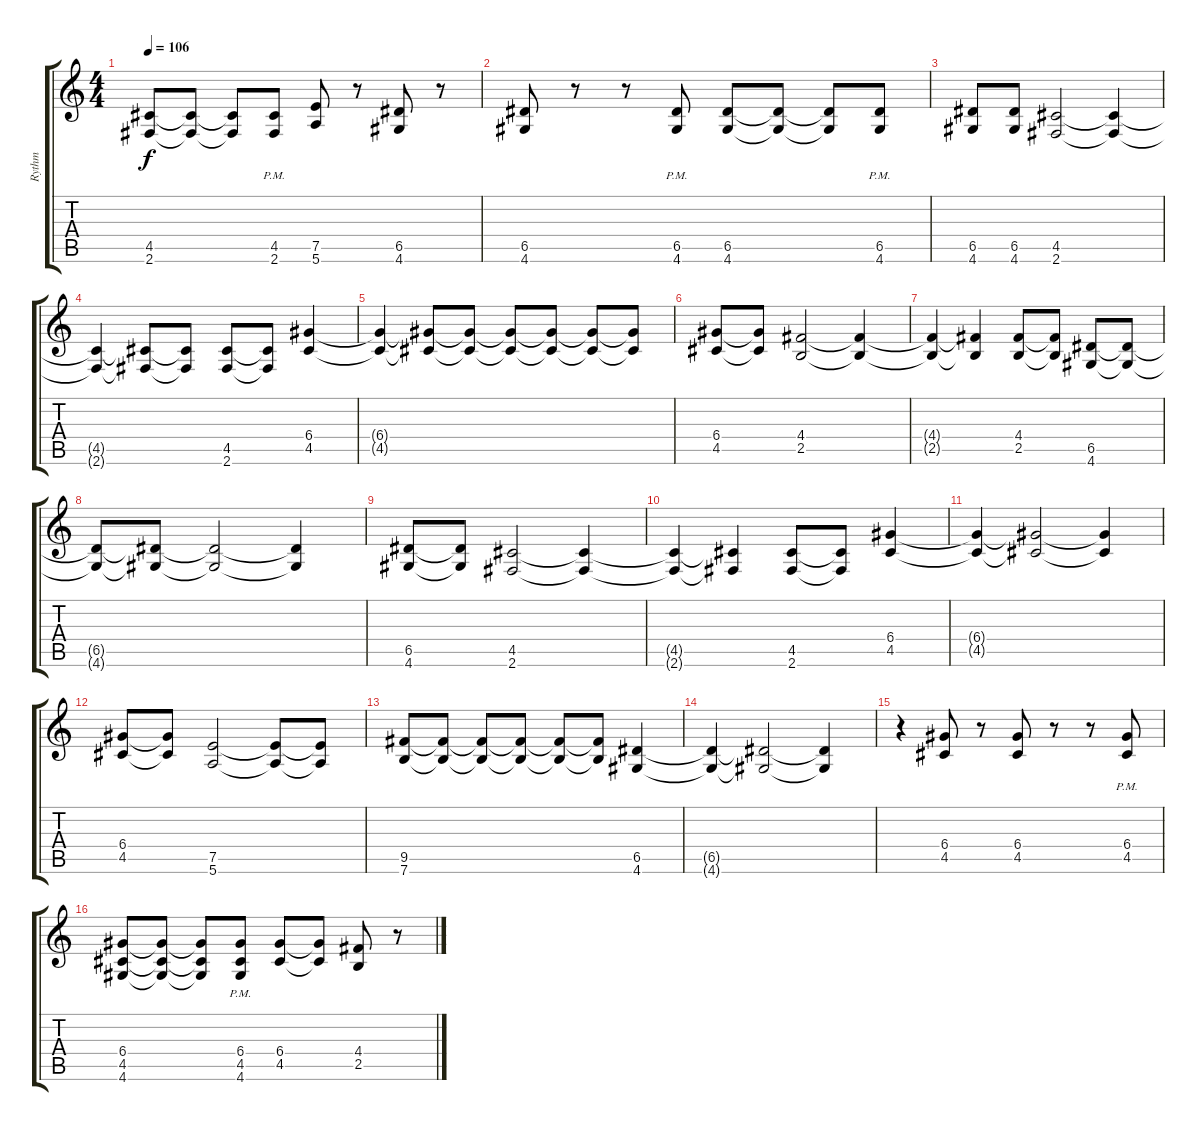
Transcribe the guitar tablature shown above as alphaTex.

\track ("Rythm" "Rythm") {instrument distortionguitar}
\staff {score tabs}
\tuning (E4 B3 G3 D3 A2 E2) {hide}
\ts (4 4)
\tempo 106
\clef g2
\ks c
(4.5 2.6).8{dy f} (4.5{t} 2.6{t}).8 (4.5{t} 2.6{t}).8 (4.5{pm} 2.6{pm}).8 (7.5 5.6).8 r.8 (6.5 4.6).8 r.8 |
(6.5 4.6).8 r.8 r.8 (6.5{pm} 4.6{pm}).8 (6.5 4.6).8 (6.5{t} 4.6{t}).8 (6.5{t} 4.6{t}).8 (6.5{pm} 4.6{pm}).8 |
(6.5 4.6).8 (6.5 4.6).8 (4.5 2.6).2 (4.5{t} 2.6{t}).4 |
(4.5{t} 2.6{t}).4 (4.5{t} 2.6{t}).8 (4.5{t} 2.6{t}).8 (4.5 2.6).8 (4.5{t} 2.6{t}).8 (6.4 4.5).4 |
(6.4{t} 4.5{t}).4 (6.4{t} 4.5{t}).8 (6.4{t} 4.5{t}).8 (6.4{t} 4.5{t}).8 (6.4{t} 4.5{t}).8 (6.4{t} 4.5{t}).8 (6.4{t} 4.5{t}).8 |
(6.4 4.5).8 (6.4{t} 4.5{t}).8 (4.4 2.5).2 (4.4{t} 2.5{t}).4 |
(4.4{t} 2.5{t}).4 (4.4{t} 2.5{t}).4 (4.4 2.5).8 (4.4{t} 2.5{t}).8 (6.5 4.6).8 (6.5{t} 4.6{t}).8 |
(6.5{t} 4.6{t}).8 (6.5{t} 4.6{t}).8 (6.5{t} 4.6{t}).2 (6.5{t} 4.6{t}).4 |
(6.5 4.6).8 (6.5{t} 4.6{t}).8 (4.5 2.6).2 (4.5{t} 2.6{t}).4 |
(4.5{t} 2.6{t}).4 (4.5{t} 2.6{t}).4 (4.5 2.6).8 (4.5{t} 2.6{t}).8 (6.4 4.5).4 |
(6.4{t} 4.5{t}).4 (6.4{t} 4.5{t}).2 (6.4{t} 4.5{t}).4 |
(6.4 4.5).8 (6.4{t} 4.5{t}).8 (7.5 5.6).2 (7.5{t} 5.6{t}).8 (7.5{t} 5.6{t}).8 |
(9.5 7.6).8 (9.5{t} 7.6{t}).8 (9.5{t} 7.6{t}).8 (9.5{t} 7.6{t}).8 (9.5{t} 7.6{t}).8 (9.5{t} 7.6{t}).8 (6.5 4.6).4 |
(6.5{t} 4.6{t}).4 (6.5{t} 4.6{t}).2 (6.5{t} 4.6{t}).4 |
r.4 (6.4 4.5).8 r.8 (6.4 4.5).8 r.8 r.8 (6.4{pm} 4.5{pm}).8 |
(6.4 4.5 4.6).8 (6.4{t} 4.5{t} 4.6{t}).8 (6.4{t} 4.5{t} 4.6{t}).8 (6.4{pm} 4.5{pm} 4.6{pm}).8 (6.4 4.5).8 (6.4{t} 4.5{t}).8 (4.4 2.5).8 r.8
